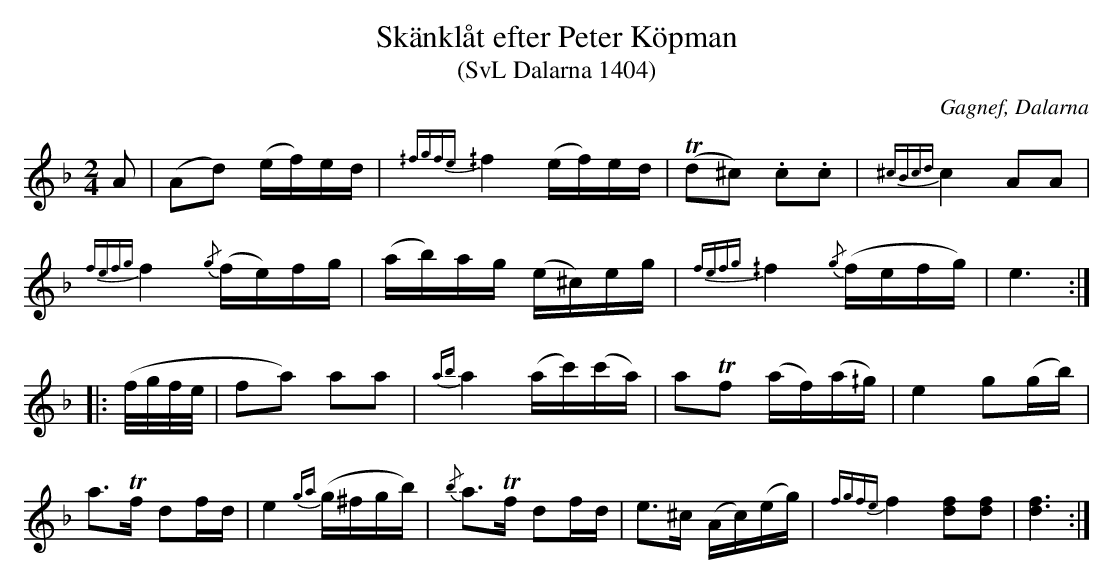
X:1
T:Skänklåt efter Peter Köpman
T:(SvL Dalarna 1404)
O:Gagnef, Dalarna
M:2/4
L:1/8
K:Dm
A|(Ad) (e/f/)e/d/|{^/fgfe}^/f2 (e/f/)e/d/|(Td^c) .c.c|{^cBcd}c2 AA|
{fefg}f2 {/g}(f/e/)f/g/|(a/b/)a/g/ (e/^c/)e/g/|{fefg}^/f2 {/g}(f/e/f/g/)|e3:|
|:(f//g//f//e//|fa) aa|{ab}a2 (a/c'/)(c'/a/)|aTf (a/f/)(a/^/g/)|e2 g(g/b/)|
a>Tf df/d/|e2 {ga}(g/^f/g/b/)|{/b}a>Tf df/d/|e>^c (A/c/)(e/g/)|{fgfe}f2 [fd][fd]|[fd]3:|
